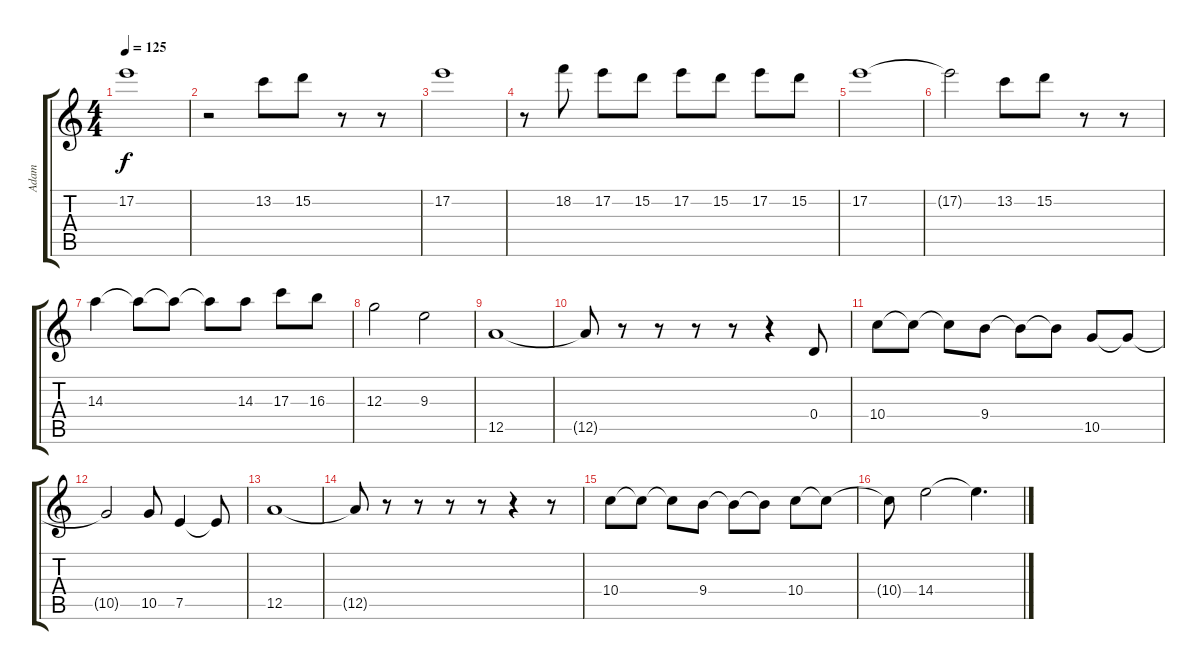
\track ("Adam" "Adam") {instrument electricguitarjazz}
\staff {score tabs}
\tuning (E4 B3 G3 D3 A2 D2) {hide}
\ts (4 4)
\tempo 125
\clef g2
\ks c
17.2.1{dy f} |
r.2 13.2.8 15.2.8 r.8 r.8 |
17.2.1 |
r.8 18.2.8 17.2.8 15.2.8 17.2.8 15.2.8 17.2.8 15.2.8 |
17.2.1 |
17.2{t}.2 13.2.8 15.2.8 r.8 r.8 |
14.3.4 14.3{t}.8 14.3{t}.8 14.3{t}.8 14.3.8 17.3.8 16.3.8 |
12.3.2 9.3.2 |
12.5.1 |
12.5{t}.8 r.8 r.8 r.8 r.8 r.4 0.4.8 |
10.4.8 10.4{t}.8 10.4{t}.8 9.4.8 9.4{t}.8 9.4{t}.8 10.5.8 10.5{t}.8 |
10.5{t}.2 10.5.8 7.5.4 7.5{t}.8 |
12.5.1 |
12.5{t}.8 r.8 r.8 r.8 r.8 r.4 r.8 |
10.4.8 10.4{t}.8 10.4{t}.8 9.4.8 9.4{t}.8 9.4{t}.8 10.4.8 10.4{t}.8 |
10.4{t}.8 14.4.2 14.4{t}.4{d}
